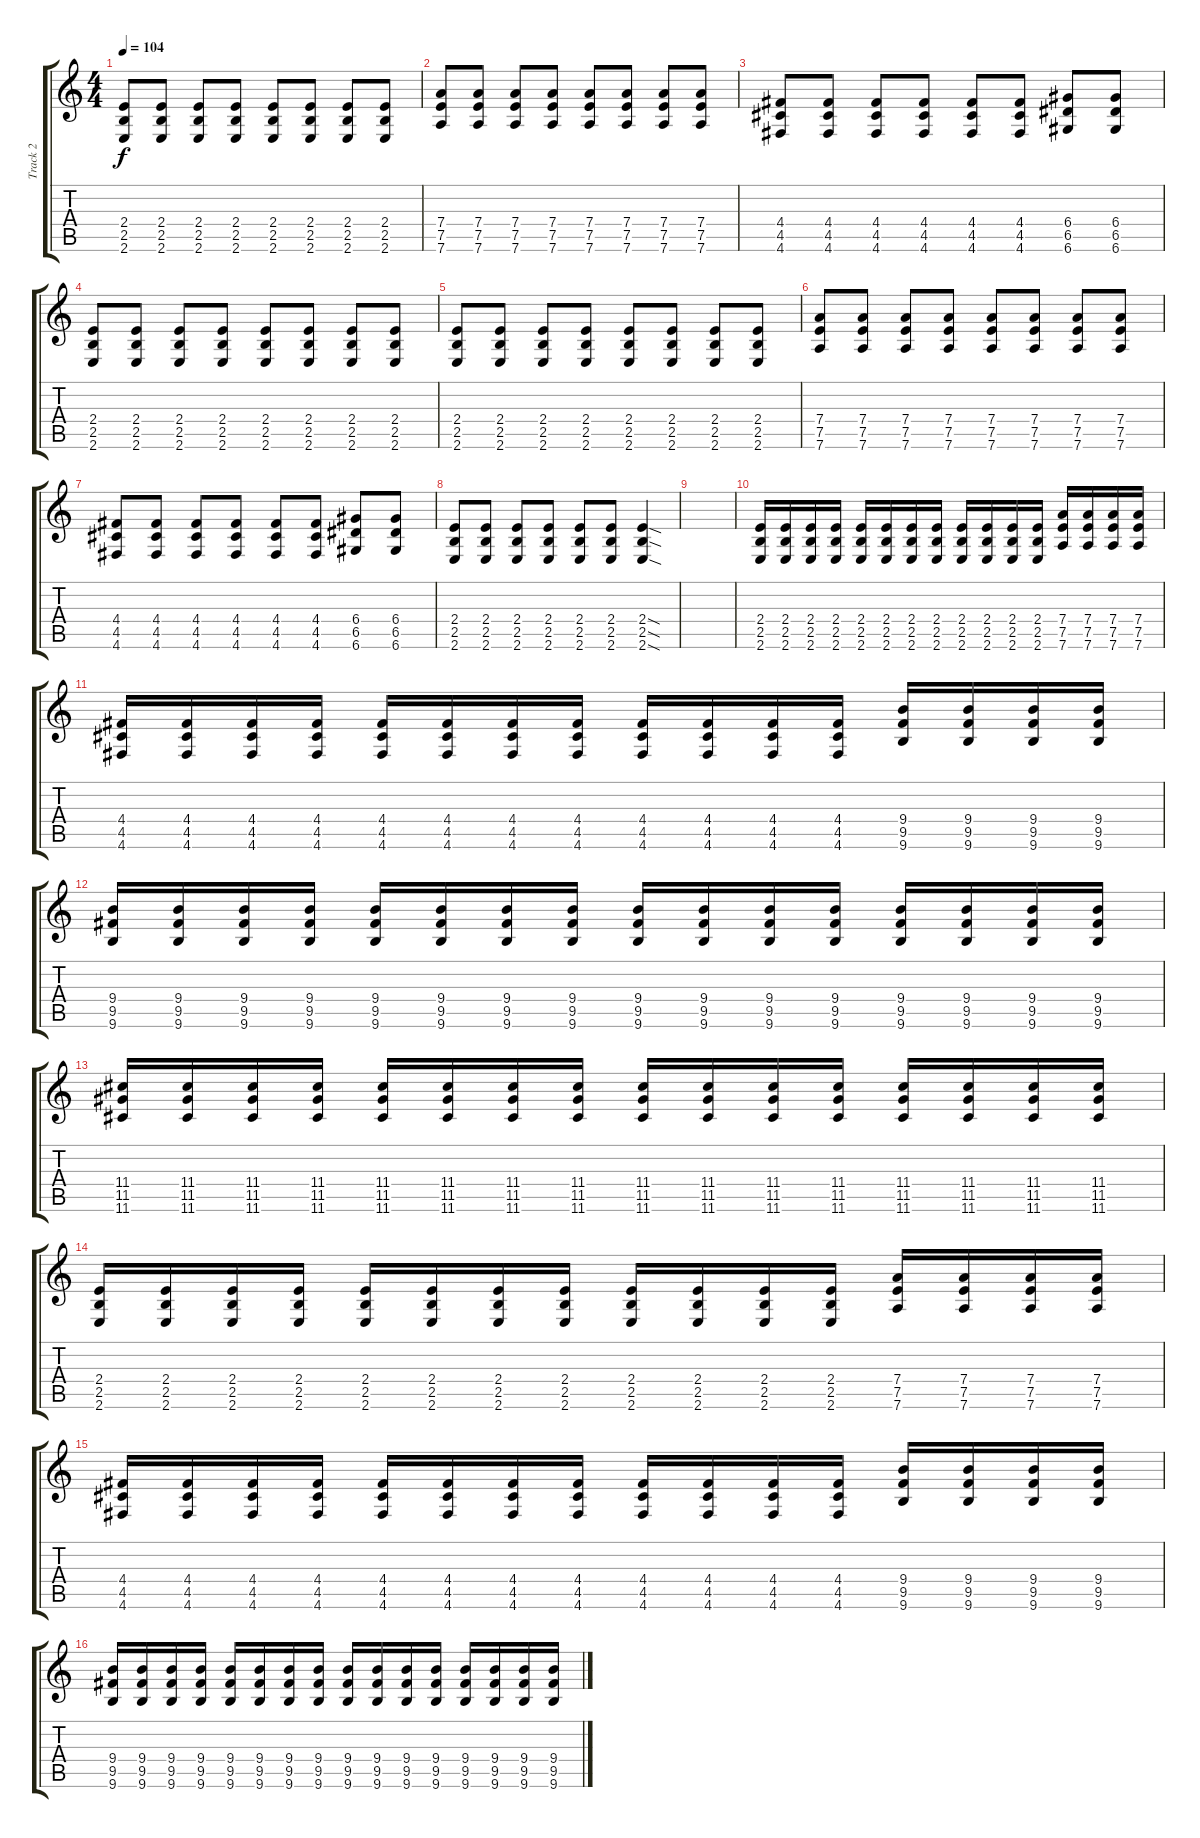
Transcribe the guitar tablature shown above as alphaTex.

\track ("Track 2" "Track 2") {instrument distortionguitar}
\staff {score tabs}
\tuning (E4 B3 G3 D3 A2 D2) {hide}
\ts (4 4)
\tempo 104
\clef g2
\ks c
(2.4 2.5 2.6).8{dy f} (2.4 2.5 2.6).8 (2.4 2.5 2.6).8 (2.4 2.5 2.6).8 (2.4 2.5 2.6).8 (2.4 2.5 2.6).8 (2.4 2.5 2.6).8 (2.4 2.5 2.6).8 |
(7.4 7.5 7.6).8 (7.4 7.5 7.6).8 (7.4 7.5 7.6).8 (7.4 7.5 7.6).8 (7.4 7.5 7.6).8 (7.4 7.5 7.6).8 (7.4 7.5 7.6).8 (7.4 7.5 7.6).8 |
(4.4 4.5 4.6).8 (4.4 4.5 4.6).8 (4.4 4.5 4.6).8 (4.4 4.5 4.6).8 (4.4 4.5 4.6).8 (4.4 4.5 4.6).8 (6.4 6.5 6.6).8 (6.4 6.5 6.6).8 |
(2.4 2.5 2.6).8 (2.4 2.5 2.6).8 (2.4 2.5 2.6).8 (2.4 2.5 2.6).8 (2.4 2.5 2.6).8 (2.4 2.5 2.6).8 (2.4 2.5 2.6).8 (2.4 2.5 2.6).8 |
(2.4 2.5 2.6).8 (2.4 2.5 2.6).8 (2.4 2.5 2.6).8 (2.4 2.5 2.6).8 (2.4 2.5 2.6).8 (2.4 2.5 2.6).8 (2.4 2.5 2.6).8 (2.4 2.5 2.6).8 |
(7.4 7.5 7.6).8 (7.4 7.5 7.6).8 (7.4 7.5 7.6).8 (7.4 7.5 7.6).8 (7.4 7.5 7.6).8 (7.4 7.5 7.6).8 (7.4 7.5 7.6).8 (7.4 7.5 7.6).8 |
(4.4 4.5 4.6).8 (4.4 4.5 4.6).8 (4.4 4.5 4.6).8 (4.4 4.5 4.6).8 (4.4 4.5 4.6).8 (4.4 4.5 4.6).8 (6.4 6.5 6.6).8 (6.4 6.5 6.6).8 |
(2.4 2.5 2.6).8 (2.4 2.5 2.6).8 (2.4 2.5 2.6).8 (2.4 2.5 2.6).8 (2.4 2.5 2.6).8 (2.4 2.5 2.6).8 (2.4{sod} 2.5{sod} 2.6{sod}).4 |
|
(2.4 2.5 2.6).16 (2.4 2.5 2.6).16 (2.4 2.5 2.6).16 (2.4 2.5 2.6).16 (2.4 2.5 2.6).16 (2.4 2.5 2.6).16 (2.4 2.5 2.6).16 (2.4 2.5 2.6).16 (2.4 2.5 2.6).16 (2.4 2.5 2.6).16 (2.4 2.5 2.6).16 (2.4 2.5 2.6).16 (7.4 7.5 7.6).16 (7.4 7.5 7.6).16 (7.4 7.5 7.6).16 (7.4 7.5 7.6).16 |
(4.4 4.5 4.6).16 (4.4 4.5 4.6).16 (4.4 4.5 4.6).16 (4.4 4.5 4.6).16 (4.4 4.5 4.6).16 (4.4 4.5 4.6).16 (4.4 4.5 4.6).16 (4.4 4.5 4.6).16 (4.4 4.5 4.6).16 (4.4 4.5 4.6).16 (4.4 4.5 4.6).16 (4.4 4.5 4.6).16 (9.4 9.5 9.6).16 (9.4 9.5 9.6).16 (9.4 9.5 9.6).16 (9.4 9.5 9.6).16 |
(9.4 9.5 9.6).16 (9.4 9.5 9.6).16 (9.4 9.5 9.6).16 (9.4 9.5 9.6).16 (9.4 9.5 9.6).16 (9.4 9.5 9.6).16 (9.4 9.5 9.6).16 (9.4 9.5 9.6).16 (9.4 9.5 9.6).16 (9.4 9.5 9.6).16 (9.4 9.5 9.6).16 (9.4 9.5 9.6).16 (9.4 9.5 9.6).16 (9.4 9.5 9.6).16 (9.4 9.5 9.6).16 (9.4 9.5 9.6).16 |
(11.4 11.5 11.6).16 (11.4 11.5 11.6).16 (11.4 11.5 11.6).16 (11.4 11.5 11.6).16 (11.4 11.5 11.6).16 (11.4 11.5 11.6).16 (11.4 11.5 11.6).16 (11.4 11.5 11.6).16 (11.4 11.5 11.6).16 (11.4 11.5 11.6).16 (11.4 11.5 11.6).16 (11.4 11.5 11.6).16 (11.4 11.5 11.6).16 (11.4 11.5 11.6).16 (11.4 11.5 11.6).16 (11.4 11.5 11.6).16 |
(2.4 2.5 2.6).16 (2.4 2.5 2.6).16 (2.4 2.5 2.6).16 (2.4 2.5 2.6).16 (2.4 2.5 2.6).16 (2.4 2.5 2.6).16 (2.4 2.5 2.6).16 (2.4 2.5 2.6).16 (2.4 2.5 2.6).16 (2.4 2.5 2.6).16 (2.4 2.5 2.6).16 (2.4 2.5 2.6).16 (7.4 7.5 7.6).16 (7.4 7.5 7.6).16 (7.4 7.5 7.6).16 (7.4 7.5 7.6).16 |
(4.4 4.5 4.6).16 (4.4 4.5 4.6).16 (4.4 4.5 4.6).16 (4.4 4.5 4.6).16 (4.4 4.5 4.6).16 (4.4 4.5 4.6).16 (4.4 4.5 4.6).16 (4.4 4.5 4.6).16 (4.4 4.5 4.6).16 (4.4 4.5 4.6).16 (4.4 4.5 4.6).16 (4.4 4.5 4.6).16 (9.4 9.5 9.6).16 (9.4 9.5 9.6).16 (9.4 9.5 9.6).16 (9.4 9.5 9.6).16 |
(9.4 9.5 9.6).16 (9.4 9.5 9.6).16 (9.4 9.5 9.6).16 (9.4 9.5 9.6).16 (9.4 9.5 9.6).16 (9.4 9.5 9.6).16 (9.4 9.5 9.6).16 (9.4 9.5 9.6).16 (9.4 9.5 9.6).16 (9.4 9.5 9.6).16 (9.4 9.5 9.6).16 (9.4 9.5 9.6).16 (9.4 9.5 9.6).16 (9.4 9.5 9.6).16 (9.4 9.5 9.6).16 (9.4 9.5 9.6).16
